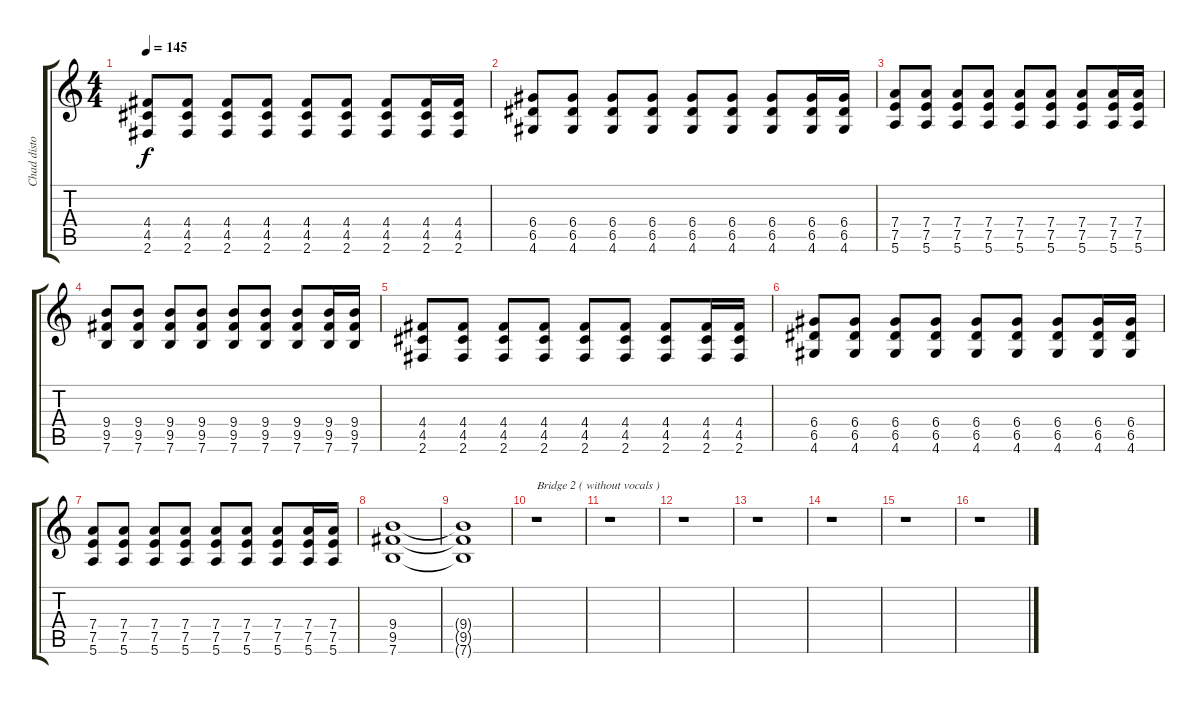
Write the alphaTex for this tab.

\track ("Chad distortion" "Chad disto") {instrument distortionguitar}
\staff {score tabs}
\tuning (E4 B3 G3 D3 A2 E2) {hide}
\ts (4 4)
\tempo 145
\clef g2
\ks c
(4.4 4.5 2.6).8{dy f} (4.4 4.5 2.6).8 (4.4 4.5 2.6).8 (4.4 4.5 2.6).8 (4.4 4.5 2.6).8 (4.4 4.5 2.6).8 (4.4 4.5 2.6).8 (4.4 4.5 2.6).16 (4.4 4.5 2.6).16 |
(6.4 6.5 4.6).8 (6.4 6.5 4.6).8 (6.4 6.5 4.6).8 (6.4 6.5 4.6).8 (6.4 6.5 4.6).8 (6.4 6.5 4.6).8 (6.4 6.5 4.6).8 (6.4 6.5 4.6).16 (6.4 6.5 4.6).16 |
(7.4 7.5 5.6).8 (7.4 7.5 5.6).8 (7.4 7.5 5.6).8 (7.4 7.5 5.6).8 (7.4 7.5 5.6).8 (7.4 7.5 5.6).8 (7.4 7.5 5.6).8 (7.4 7.5 5.6).16 (7.4 7.5 5.6).16 |
(9.4 9.5 7.6).8 (9.4 9.5 7.6).8 (9.4 9.5 7.6).8 (9.4 9.5 7.6).8 (9.4 9.5 7.6).8 (9.4 9.5 7.6).8 (9.4 9.5 7.6).8 (9.4 9.5 7.6).16 (9.4 9.5 7.6).16 |
(4.4 4.5 2.6).8 (4.4 4.5 2.6).8 (4.4 4.5 2.6).8 (4.4 4.5 2.6).8 (4.4 4.5 2.6).8 (4.4 4.5 2.6).8 (4.4 4.5 2.6).8 (4.4 4.5 2.6).16 (4.4 4.5 2.6).16 |
(6.4 6.5 4.6).8 (6.4 6.5 4.6).8 (6.4 6.5 4.6).8 (6.4 6.5 4.6).8 (6.4 6.5 4.6).8 (6.4 6.5 4.6).8 (6.4 6.5 4.6).8 (6.4 6.5 4.6).16 (6.4 6.5 4.6).16 |
(7.4 7.5 5.6).8 (7.4 7.5 5.6).8 (7.4 7.5 5.6).8 (7.4 7.5 5.6).8 (7.4 7.5 5.6).8 (7.4 7.5 5.6).8 (7.4 7.5 5.6).8 (7.4 7.5 5.6).16 (7.4 7.5 5.6).16 |
(9.4 9.5 7.6).1 |
(9.4{t} 9.5{t} 7.6{t}).1 |
r.1{txt "Bridge 2 ( without vocals )"} |
r.1 |
r.1 |
r.1 |
r.1 |
r.1 |
r.1
